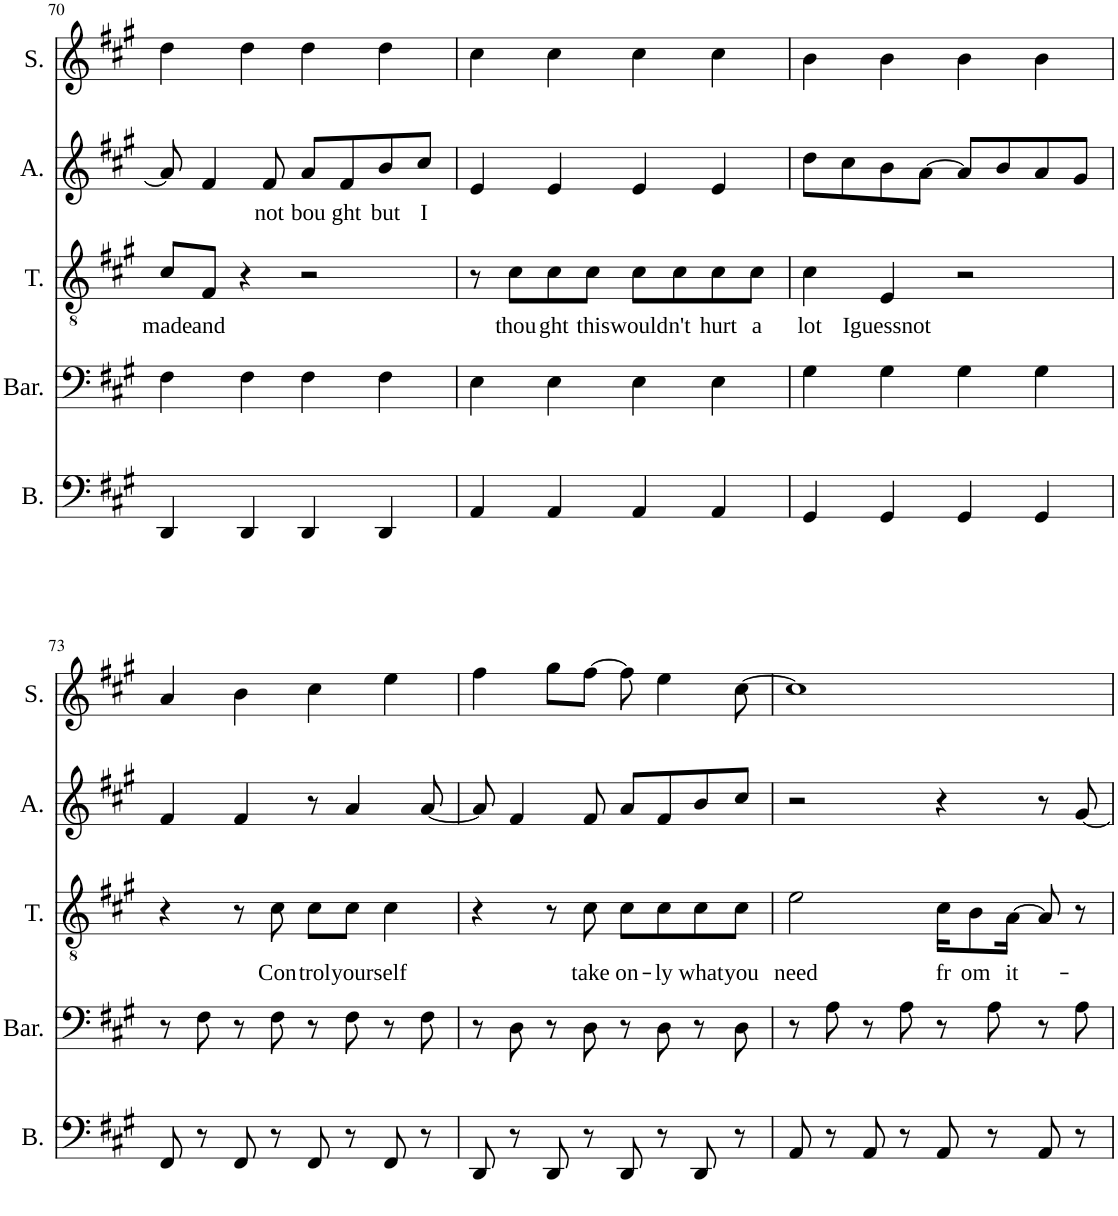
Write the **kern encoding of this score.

**kern	**kern	**kern	**text	**kern	**text	**kern
*part5	*part4	*part3	*part3	*part2	*part2	*part1
*staff5	*staff4	*staff3	*staff3	*staff2	*staff2	*staff1
*I"Bass	*I"Baritone	*I"Tenor	*	*I"Alto	*	*I"Soprano
*I'B.	*I'Bar.	*I'T.	*	*I'A.	*	*I'S.
!!LO:PB:g=z
*clefF4	*clefF4	*clefGv2	*	*clefG2	*	*clefG2
*k[f#c#g#]	*k[f#c#g#]	*k[f#c#g#]	*	*k[f#c#g#]	*	*k[f#c#g#]
*M4/4	*M4/4	*M4/4	*	*M4/4	*	*M4/4
=70	=70	=70	=70	=70	=70	=70
!	!	!	!LO:LY:b	!	!	!
4DD/	4F#\	8c#/L	made	8a/]	.	4dd\
!	!	!	!LO:LY:b	!	!	!
.	.	8F#/J	and	4f#/	.	.
4DD/	4F#\	4r	.	.	.	4dd\
!	!	!	!	!	!LO:LY:b	!
.	.	.	.	8f#/	not	.
!	!	!	!	!	!LO:LY:b	!
4DD/	4F#\	2r	.	8a/L	bou	4dd\
!	!	!	!	!	!LO:LY:b	!
.	.	.	.	8f#/	ght	.
!	!	!	!	!	!LO:LY:b	!
4DD/	4F#\	.	.	8b/	but	4dd\
!	!	!	!	!	!LO:LY:b	!
.	.	.	.	8cc#/J	I	.
=71	=71	=71	=71	=71	=71	=71
4AA/	4E\	8r	.	4e/	.	4cc#\
!	!	!	!LO:LY:b	!	!	!
.	.	8c#\L	thou	.	.	.
!	!	!	!LO:LY:b	!	!	!
4AA/	4E\	8c#\	ght	4e/	.	4cc#\
!	!	!	!LO:LY:b	!	!	!
.	.	8c#\J	this	.	.	.
!	!	!	!LO:LY:b	!	!	!
4AA/	4E\	8c#\L	would	4e/	.	4cc#\
!	!	!	!LO:LY:b	!	!	!
.	.	8c#\	n't	.	.	.
!	!	!	!LO:LY:b	!	!	!
4AA/	4E\	8c#\	hurt	4e/	.	4cc#\
!	!	!	!LO:LY:b	!	!	!
.	.	8c#\J	a	.	.	.
=72	=72	=72	=72	=72	=72	=72
!	!	!	!LO:LY:b	!	!	!
4GG#/	4G#\	4c#\	lot	8dd\L	.	4b\
.	.	.	.	8cc#\	.	.
!	!	!	!LO:LY:b	!	!	!
4GG#/	4G#\	4E/	Iguessnot	8b\	.	4b\
.	.	.	.	[8a\J	.	.
4GG#/	4G#\	2r	.	8a/L]	.	4b\
.	.	.	.	8b/	.	.
4GG#/	4G#\	.	.	8a/	.	4b\
.	.	.	.	8g#/J	.	.
!!LO:LB:g=z
=73	=73	=73	=73	=73	=73	=73
8FF#/	8r	4r	.	4f#/	.	4a/
8r	8F#\	.	.	.	.	.
8FF#/	8r	8r	.	4f#/	.	4b\
!	!	!	!LO:LY:b	!	!	!
8r	8F#\	8c#\	Con-	.	.	.
!	!	!	!LO:LY:b	!	!	!
8FF#/	8r	8c#\L	-trol	8r	.	4cc#\
!	!	!	!LO:LY:b	!	!	!
8r	8F#\	8c#\J	your	4a/	.	.
!	!	!	!LO:LY:b	!	!	!
8FF#/	8r	4c#\	self	.	.	4ee\
8r	8F#\	.	.	[8a/	.	.
=74	=74	=74	=74	=74	=74	=74
8DD/	8r	4r	.	8a/]	.	4ff#\
8r	8D\	.	.	4f#/	.	.
8DD/	8r	8r	.	.	.	8gg#\L
!	!	!	!LO:LY:b	!	!	!
8r	8D\	8c#\	take	8f#/	.	[8ff#\J
!	!	!	!LO:LY:b	!	!	!
8DD/	8r	8c#\L	on-	8a/L	.	8ff#\]
!	!	!	!LO:LY:b	!	!	!
8r	8D\	8c#\	-ly	8f#/	.	4ee\
!	!	!	!LO:LY:b	!	!	!
8DD/	8r	8c#\	what	8b/	.	.
!	!	!	!LO:LY:b	!	!	!
8r	8D\	8c#\J	you	8cc#/J	.	[8cc#\
=75	=75	=75	=75	=75	=75	=75
!	!	!	!LO:LY:b	!	!	!
8AA/	8r	2e\	need	2r	.	1cc#]
8r	8A\	.	.	.	.	.
8AA/	8r	.	.	.	.	.
8r	8A\	.	.	.	.	.
!	!	!	!LO:LY:b	!	!	!
8AA/	8r	16c#\KL	fr	4r	.	.
!	!	!	!LO:LY:b	!	!	!
.	.	8B\	om	.	.	.
8r	8A\	.	.	.	.	.
!	!	!	!LO:LY:b	!	!	!
.	.	[16A\Jk	it-	.	.	.
8AA/	8r	8A/]	.	8r	.	.
8r	8A\	8r	.	[8g#/	.	.
=	=	=	=	=	=	=
*-	*-	*-	*-	*-	*-	*-
